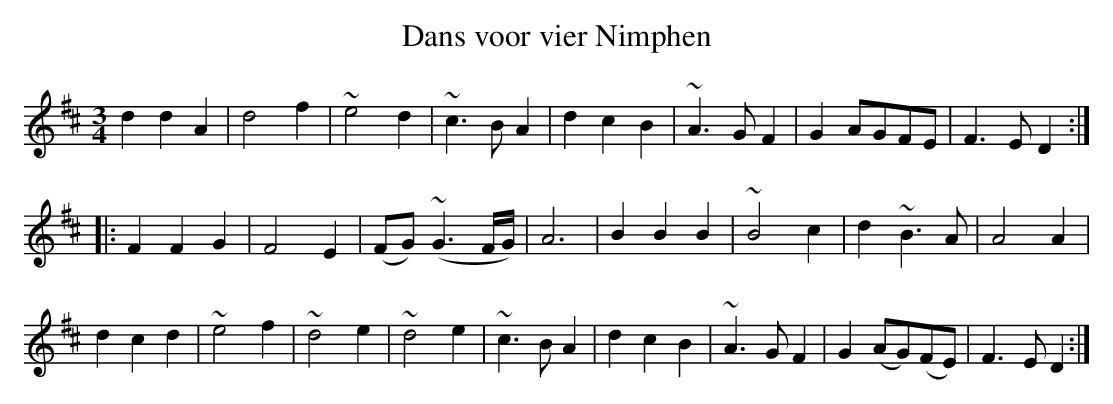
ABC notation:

X:1
T:Dans voor vier Nimphen
M:3/4
K:Dmaj
d2d2A2|d4f2|~e4d2|~c3BA2|d2c2B2|~A3GF2|G2AGFE|F3ED2:|
|:F2F2G2|F4E2|(FG)~(G3F/G/)|A6|B2B2B2|~B4c2|d2~B3A|A4A2|
d2c2d2|~e4f2|~d4e2|~d4e2|~c3BA2|d2c2B2|~A3GF2|G2(AG)(FE)|F3ED2:|
